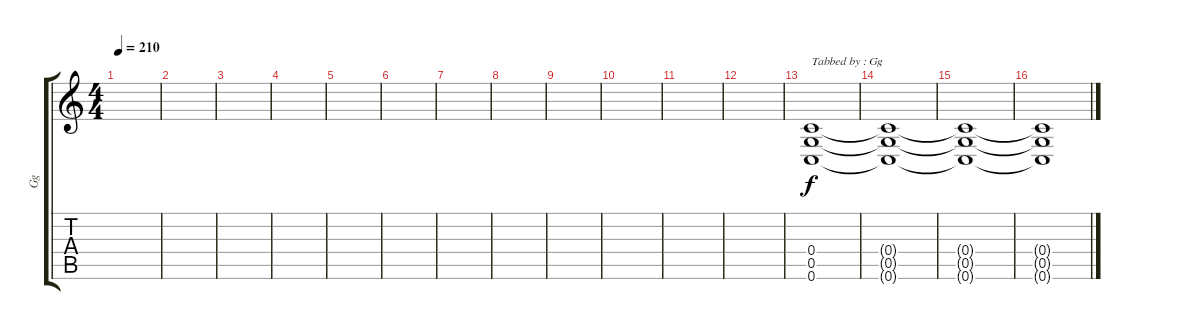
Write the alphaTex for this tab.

\track ("Gg" "Gg") {instrument distortionguitar}
\staff {score tabs}
\tuning (D4 A3 F3 C3 G2 C2) {hide}
\ts (4 4)
\tempo 210
\clef g2
\ks c
|
|
|
|
|
|
|
|
|
|
|
|
(0.4 0.5 0.6).1{txt "Tabbed by : Gg"} |
(0.4{t} 0.5{t} 0.6{t}).1 |
(0.4{t} 0.5{t} 0.6{t}).1 |
(0.4{t} 0.5{t} 0.6{t}).1
